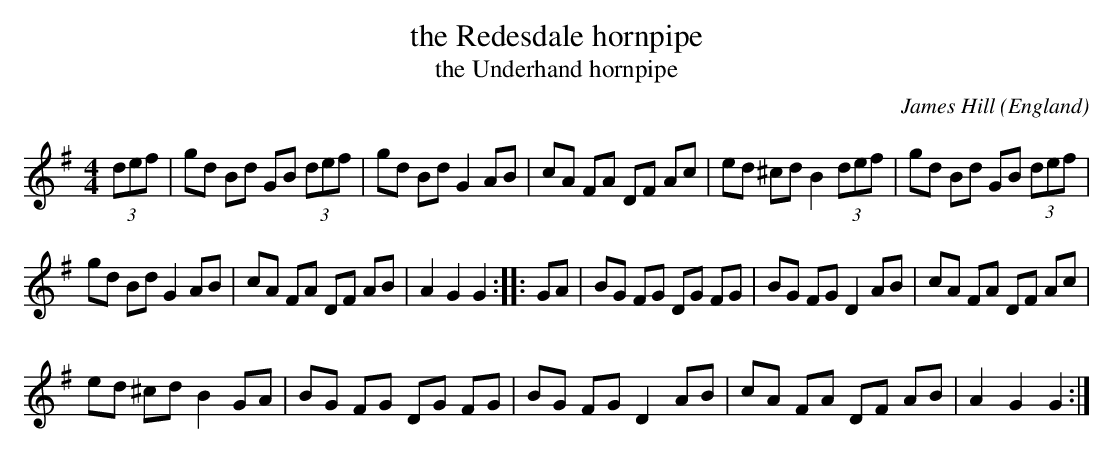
X:1
T:the Redesdale hornpipe
T:the Underhand hornpipe
O:England
M:4/4
C:James Hill
K:G
(3def |\
gd Bd GB (3def| gd Bd G2 AB |\
cA FA DF Ac | ed ^cd B2 (3def|\
gd Bd GB (3def |
gd Bd G2 AB | \
cA FA DF AB | A2 G2 G2 :: GA |\
BG FG DG FG | BG FG D2 AB | \
cA FA DF Ac |
ed ^cd B2 GA | \
BG FG DG FG | BG FG D2 AB |\
cA FA DF AB | A2 G2 G2 :|
